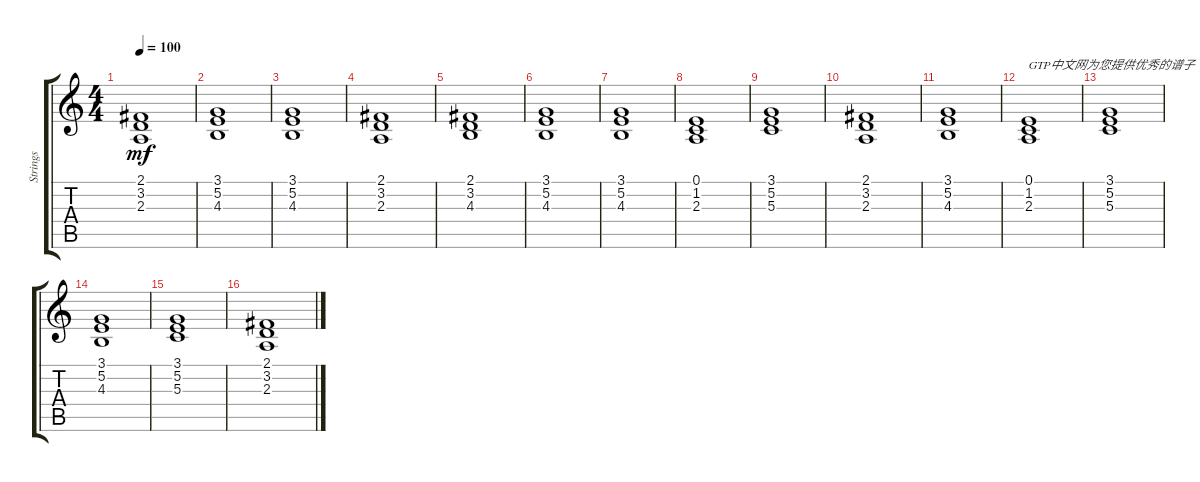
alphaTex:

\track ("Strings" "Strings") {instrument stringensemble2}
\staff {score tabs}
\tuning (E4 B3 G3 D3 A2 E2) {hide}
\ts (4 4)
\tempo 100
\clef g2
\ks c
(2.1 3.2 2.3).1{dy mf} |
(3.1 5.2 4.3).1 |
(3.1 5.2 4.3).1 |
(2.1 3.2 2.3).1 |
(2.1 3.2 4.3).1 |
(3.1 5.2 4.3).1 |
(3.1 5.2 4.3).1 |
(0.1 1.2 2.3).1 |
(3.1 5.2 5.3).1 |
(2.1 3.2 2.3).1 |
(3.1 5.2 4.3).1 |
(0.1 1.2 2.3).1{txt "GTP中文网为您提供优秀的谱子"} |
(3.1 5.2 5.3).1 |
(3.1 5.2 4.3).1 |
(3.1 5.2 5.3).1 |
(2.1 3.2 2.3).1
